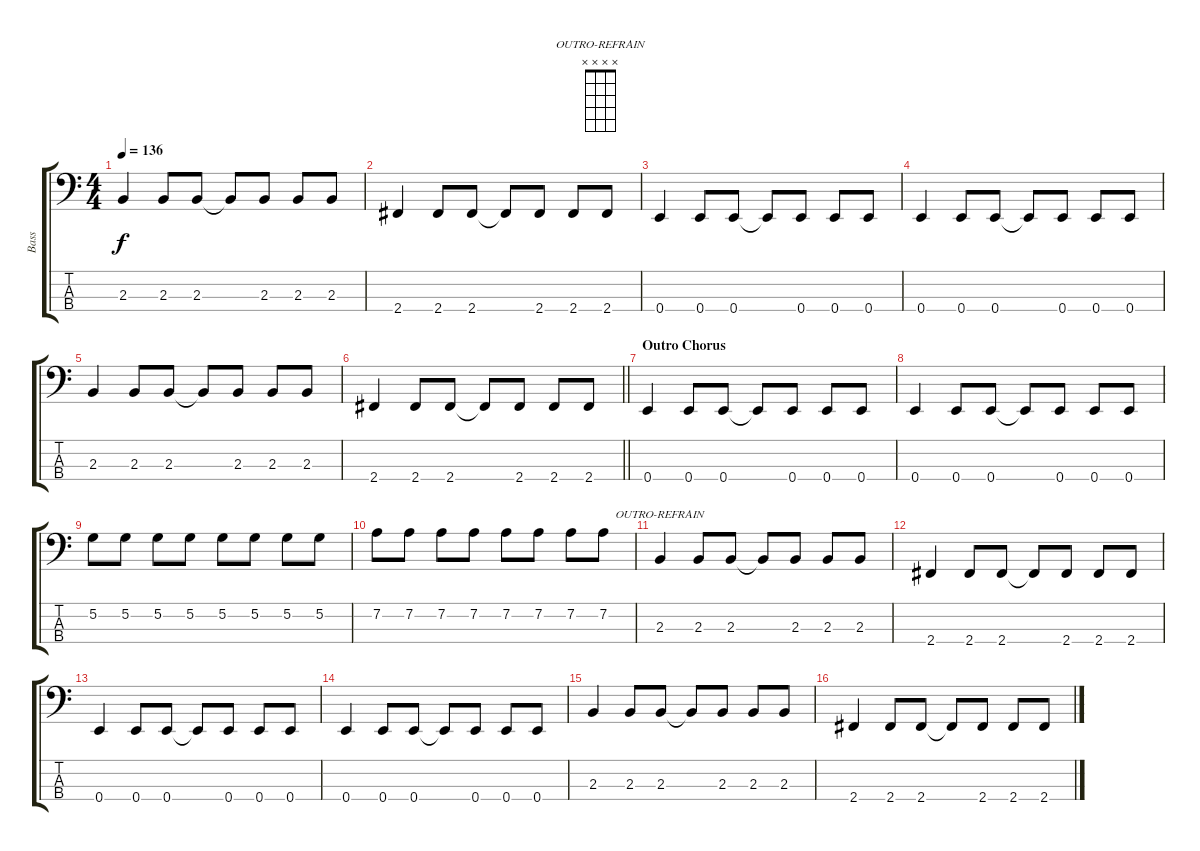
\track ("Bass" "Bass") {instrument electricbasspick}
\staff {score tabs}
\tuning (G2 D2 A1 E1) {hide}
\chord ("OUTRO-REFRAIN" x x x x)
\ts (4 4)
\tempo 136
\clef f4
\ks c
2.3.4{dy f} 2.3.8 2.3.8 2.3{t}.8 2.3.8 2.3.8 2.3.8 |
2.4.4 2.4.8 2.4.8 2.4{t}.8 2.4.8 2.4.8 2.4.8 |
0.4.4 0.4.8 0.4.8 0.4{t}.8 0.4.8 0.4.8 0.4.8 |
0.4.4 0.4.8 0.4.8 0.4{t}.8 0.4.8 0.4.8 0.4.8 |
2.3.4 2.3.8 2.3.8 2.3{t}.8 2.3.8 2.3.8 2.3.8 |
\barLineRight lightlight
2.4.4 2.4.8 2.4.8 2.4{t}.8 2.4.8 2.4.8 2.4.8 |
\section ("" "Outro Chorus")
0.4.4 0.4.8 0.4.8 0.4{t}.8 0.4.8 0.4.8 0.4.8 |
0.4.4 0.4.8 0.4.8 0.4{t}.8 0.4.8 0.4.8 0.4.8 |
5.2.8 5.2.8 5.2.8 5.2.8 5.2.8 5.2.8 5.2.8 5.2.8 |
7.2.8 7.2.8 7.2.8 7.2.8 7.2.8 7.2.8 7.2.8 7.2.8 |
2.3.4{ch "OUTRO-REFRAIN"} 2.3.8 2.3.8 2.3{t}.8 2.3.8 2.3.8 2.3.8 |
2.4.4 2.4.8 2.4.8 2.4{t}.8 2.4.8 2.4.8 2.4.8 |
0.4.4 0.4.8 0.4.8 0.4{t}.8 0.4.8 0.4.8 0.4.8 |
0.4.4 0.4.8 0.4.8 0.4{t}.8 0.4.8 0.4.8 0.4.8 |
2.3.4 2.3.8 2.3.8 2.3{t}.8 2.3.8 2.3.8 2.3.8 |
2.4.4 2.4.8 2.4.8 2.4{t}.8 2.4.8 2.4.8 2.4.8
